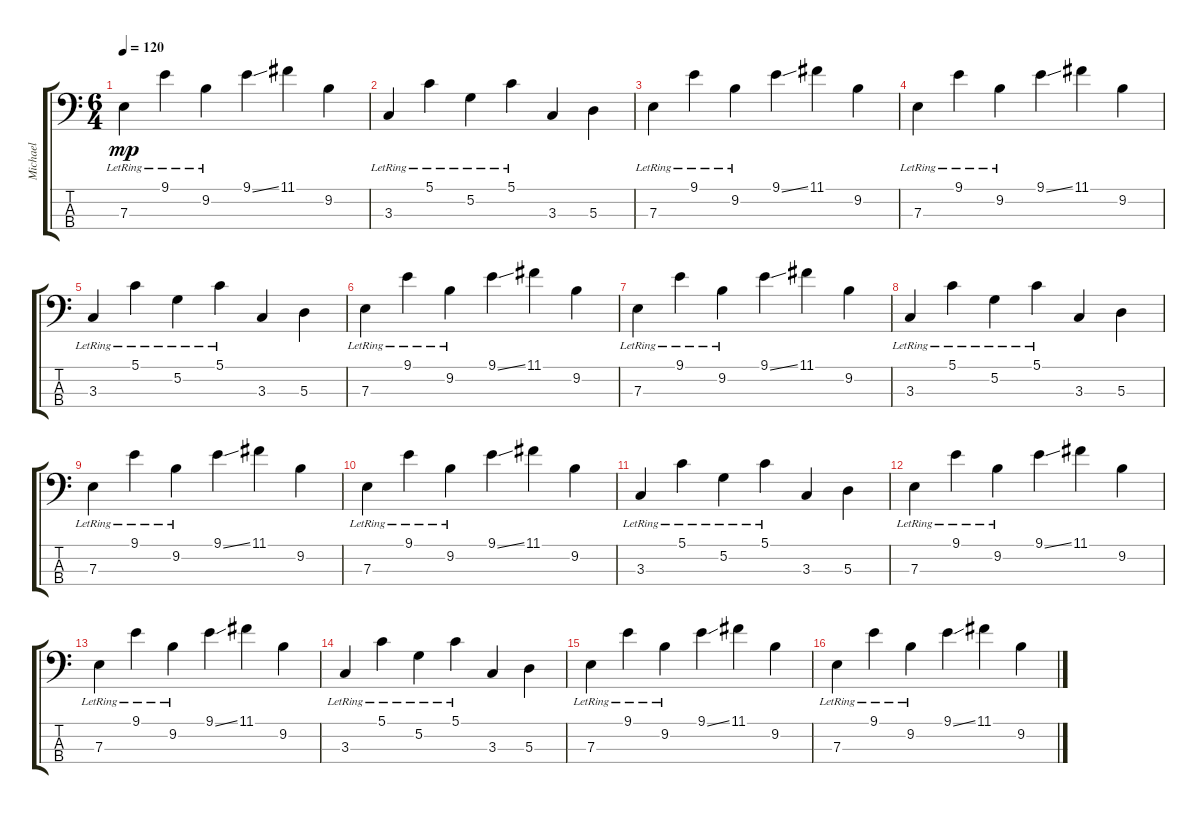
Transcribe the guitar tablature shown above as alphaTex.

\track ("Michael" "Michael") {instrument electricbasspick}
\staff {score tabs}
\tuning (G2 D2 A1 E1) {hide}
\ts (6 4)
\tempo 120
\clef f4
\ks c
7.3{lr}.4{dy mp} 9.1{lr}.4 9.2{lr}.4 9.1{ss}.4 11.1.4 9.2.4 |
3.3{lr}.4 5.1{lr}.4 5.2{lr}.4 5.1{lr}.4 3.3.4 5.3.4 |
7.3{lr}.4 9.1{lr}.4 9.2{lr}.4 9.1{ss}.4 11.1.4 9.2.4 |
7.3{lr}.4 9.1{lr}.4 9.2{lr}.4 9.1{ss}.4 11.1.4 9.2.4 |
3.3{lr}.4 5.1{lr}.4 5.2{lr}.4 5.1{lr}.4 3.3.4 5.3.4 |
7.3{lr}.4 9.1{lr}.4 9.2{lr}.4 9.1{ss}.4 11.1.4 9.2.4 |
7.3{lr}.4 9.1{lr}.4 9.2{lr}.4 9.1{ss}.4 11.1.4 9.2.4 |
3.3{lr}.4 5.1{lr}.4 5.2{lr}.4 5.1{lr}.4 3.3.4 5.3.4 |
7.3{lr}.4 9.1{lr}.4 9.2{lr}.4 9.1{ss}.4 11.1.4 9.2.4 |
7.3{lr}.4 9.1{lr}.4 9.2{lr}.4 9.1{ss}.4 11.1.4 9.2.4 |
3.3{lr}.4 5.1{lr}.4 5.2{lr}.4 5.1{lr}.4 3.3.4 5.3.4 |
7.3{lr}.4 9.1{lr}.4 9.2{lr}.4 9.1{ss}.4 11.1.4 9.2.4 |
7.3{lr}.4 9.1{lr}.4 9.2{lr}.4 9.1{ss}.4 11.1.4 9.2.4 |
3.3{lr}.4 5.1{lr}.4 5.2{lr}.4 5.1{lr}.4 3.3.4 5.3.4 |
7.3{lr}.4 9.1{lr}.4 9.2{lr}.4 9.1{ss}.4 11.1.4 9.2.4 |
7.3{lr}.4 9.1{lr}.4 9.2{lr}.4 9.1{ss}.4 11.1.4 9.2.4
